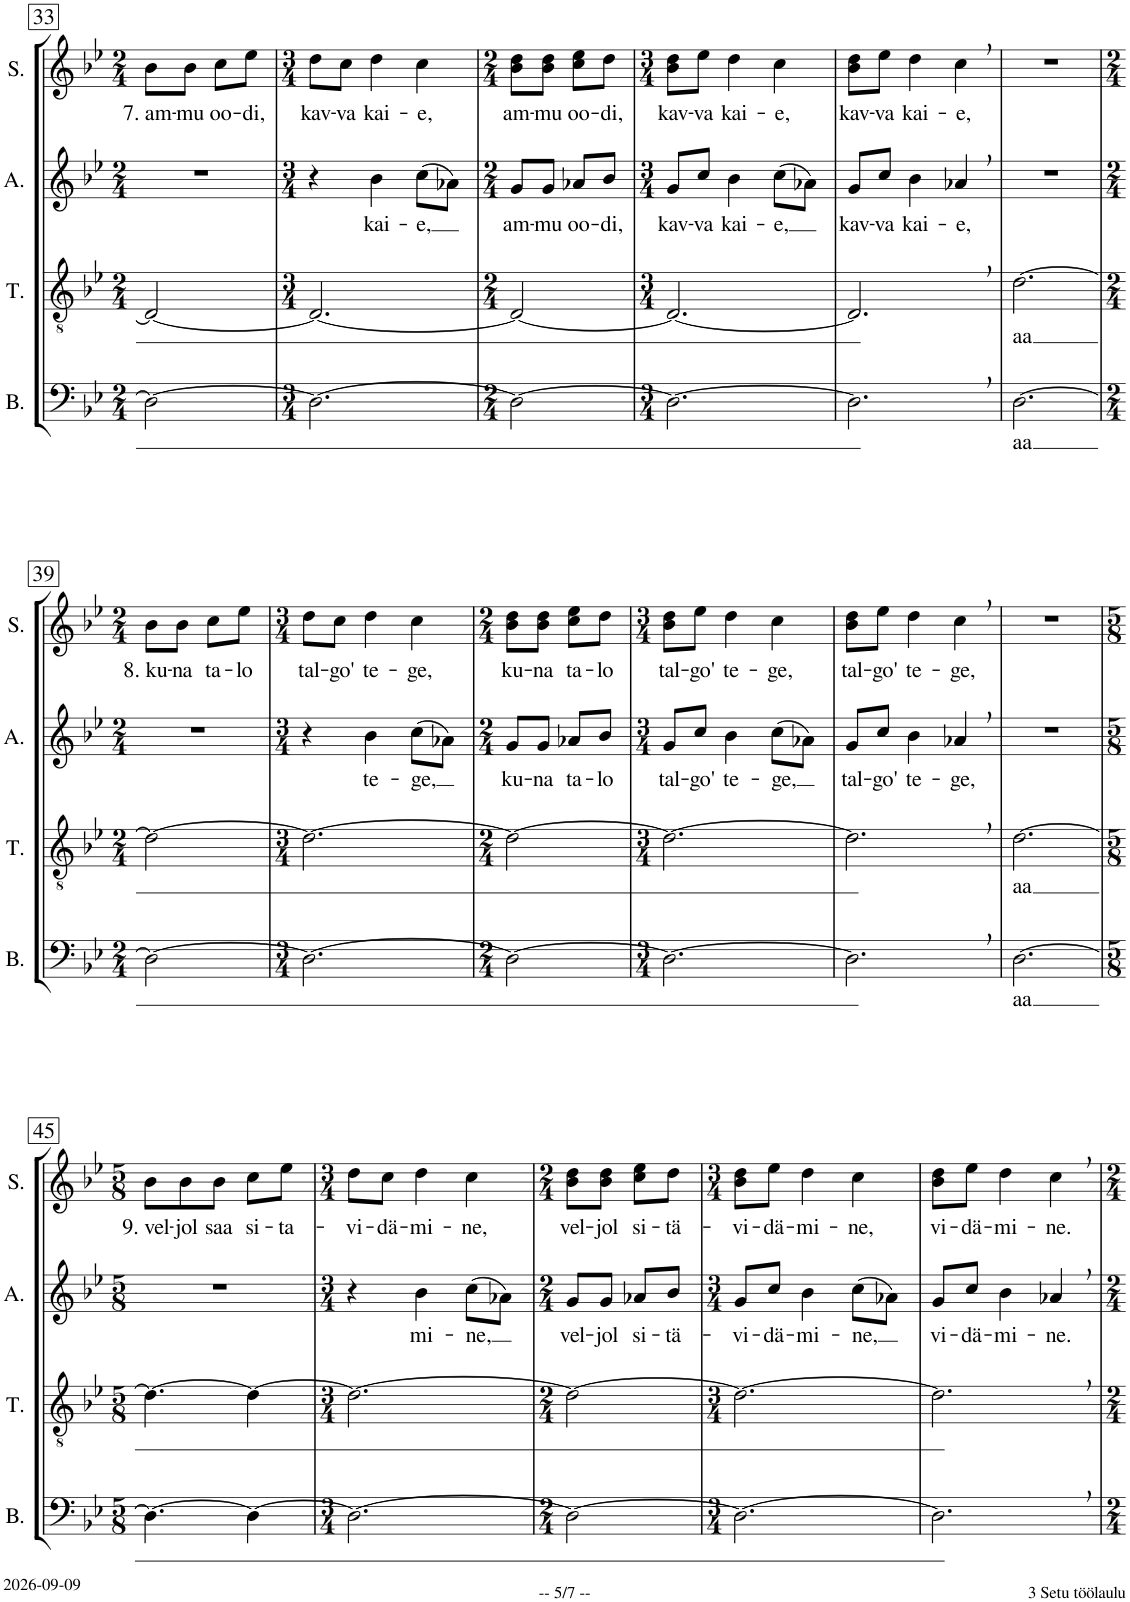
**kern	**text	**kern	**text	**kern	**text	**kern	**text
*part4	*part4	*part3	*part3	*part2	*part2	*part1	*part1
*staff4	*staff4	*staff3	*staff3	*staff2	*staff2	*staff1	*staff1
*I"Bass	*	*I"Tenor	*	*I"Alto	*	*I"Soprano	*
*I'B.	*	*I'T.	*	*I'A.	*	*I'S.	*
!!LO:PB:g=z
*clefF4	*	*clefGv2	*	*clefG2	*	*clefG2	*
*	*	*	*	*Trd1c2	*	*	*
*k[b-e-]	*	*k[b-e-]	*	*k[b-e-]	*	*k[b-e-]	*
*M2/4	*	*M2/4	*	*M2/4	*	*M2/4	*
=33	=33	=33	=33	=33	=33	=33	=33
!	!	!	!	!	!	!	!LO:LY:b
2D\_	.	2D/_	.	2r	.	8b-\L	7. am-
!	!	!	!	!	!	!	!LO:LY:b
.	.	.	.	.	.	8b-\J	-mu
!	!	!	!	!	!	!	!LO:LY:b
.	.	.	.	.	.	8cc\L	oo-
!	!	!	!	!	!	!	!LO:LY:b
.	.	.	.	.	.	8ee-\J	-di,
=34	=34	=34	=34	=34	=34	=34	=34
*M3/4	*	*M3/4	*	*M3/4	*	*M3/4	*
!	!	!	!	!	!	!	!LO:LY:b
2.D\_	.	2.D/_	.	4r	.	8dd\L	kav-
!	!	!	!	!	!	!	!LO:LY:b
.	.	.	.	.	.	8cc\J	-va
!	!	!	!	!	!LO:LY:b	!	!LO:LY:b
.	.	.	.	4b-\	kai-	4dd\	kai-
!	!	!	!	!	!LO:LY:b	!	!LO:LY:b
.	.	.	.	(8cc\L	-e,	4cc\	-e,
.	.	.	.	8a-X\J)	.	.	.
=35	=35	=35	=35	=35	=35	=35	=35
*M2/4	*	*M2/4	*	*M2/4	*	*M2/4	*
!	!	!	!	!	!LO:LY:b	!	!LO:LY:b
2D\_	.	2D/_	.	8g/L	am-	8b-\ 8dd\L	am-
!	!	!	!	!	!LO:LY:b	!	!LO:LY:b
.	.	.	.	8g/J	-mu	8b-\ 8dd\J	-mu
!	!	!	!	!	!LO:LY:b	!	!LO:LY:b
.	.	.	.	8a-X/L	oo-	8cc\ 8ee-\L	oo-
!	!	!	!	!	!LO:LY:b	!	!LO:LY:b
.	.	.	.	8b-/J	-di,	8dd\J	-di,
=36	=36	=36	=36	=36	=36	=36	=36
*M3/4	*	*M3/4	*	*M3/4	*	*M3/4	*
!	!	!	!	!	!LO:LY:b	!	!LO:LY:b
2.D\_	.	2.D/_	.	8g/L	kav-	8b-\ 8dd\L	kav-
!	!	!	!	!	!LO:LY:b	!	!LO:LY:b
.	.	.	.	8cc/J	-va	8ee-\J	-va
!	!	!	!	!	!LO:LY:b	!	!LO:LY:b
.	.	.	.	4b-\	kai-	4dd\	kai-
!	!	!	!	!	!LO:LY:b	!	!LO:LY:b
.	.	.	.	(8cc\L	-e,	4cc\	-e,
.	.	.	.	8a-X\J)	.	.	.
=37	=37	=37	=37	=37	=37	=37	=37
!	!	!	!	!	!LO:LY:b	!	!LO:LY:b
2.D,\]	.	2.D,/]	.	8g/L	kav-	8b-\ 8dd\L	kav-
!	!	!	!	!	!LO:LY:b	!	!LO:LY:b
.	.	.	.	8cc/J	-va	8ee-\J	-va
!	!	!	!	!	!LO:LY:b	!	!LO:LY:b
.	.	.	.	4b-\	kai-	4dd\	kai-
!	!	!	!	!	!LO:LY:b	!	!LO:LY:b
.	.	.	.	4a-X,/	-e,	4cc,\	-e,
=38	=38	=38	=38	=38	=38	=38	=38
!	!LO:LY:b	!	!LO:LY:b	!	!	!	!
[2.D\	aa	[2.d\	aa	2.r	.	2.r	.
!!LO:LB:g=z
=39	=39	=39	=39	=39	=39	=39	=39
*M2/4	*	*M2/4	*	*M2/4	*	*M2/4	*
!	!	!	!	!	!	!	!LO:LY:b
2D\_	.	2d\_	.	2r	.	8b-\L	8. ku-
!	!	!	!	!	!	!	!LO:LY:b
.	.	.	.	.	.	8b-\J	-na
!	!	!	!	!	!	!	!LO:LY:b
.	.	.	.	.	.	8cc\L	ta-
!	!	!	!	!	!	!	!LO:LY:b
.	.	.	.	.	.	8ee-\J	-lo
=40	=40	=40	=40	=40	=40	=40	=40
*M3/4	*	*M3/4	*	*M3/4	*	*M3/4	*
!	!	!	!	!	!	!	!LO:LY:b
2.D\_	.	2.d\_	.	4r	.	8dd\L	tal-
!	!	!	!	!	!	!	!LO:LY:b
.	.	.	.	.	.	8cc\J	-go'
!	!	!	!	!	!LO:LY:b	!	!LO:LY:b
.	.	.	.	4b-\	te-	4dd\	te-
!	!	!	!	!	!LO:LY:b	!	!LO:LY:b
.	.	.	.	(8cc\L	-ge,	4cc\	-ge,
.	.	.	.	8a-X\J)	.	.	.
=41	=41	=41	=41	=41	=41	=41	=41
*M2/4	*	*M2/4	*	*M2/4	*	*M2/4	*
!	!	!	!	!	!LO:LY:b	!	!LO:LY:b
2D\_	.	2d\_	.	8g/L	ku-	8b-\ 8dd\L	ku-
!	!	!	!	!	!LO:LY:b	!	!LO:LY:b
.	.	.	.	8g/J	-na	8b-\ 8dd\J	-na
!	!	!	!	!	!LO:LY:b	!	!LO:LY:b
.	.	.	.	8a-X/L	ta-	8cc\ 8ee-\L	ta-
!	!	!	!	!	!LO:LY:b	!	!LO:LY:b
.	.	.	.	8b-/J	-lo	8dd\J	-lo
=42	=42	=42	=42	=42	=42	=42	=42
*M3/4	*	*M3/4	*	*M3/4	*	*M3/4	*
!	!	!	!	!	!LO:LY:b	!	!LO:LY:b
2.D\_	.	2.d\_	.	8g/L	tal-	8b-\ 8dd\L	tal-
!	!	!	!	!	!LO:LY:b	!	!LO:LY:b
.	.	.	.	8cc/J	-go'	8ee-\J	-go'
!	!	!	!	!	!LO:LY:b	!	!LO:LY:b
.	.	.	.	4b-\	te-	4dd\	te-
!	!	!	!	!	!LO:LY:b	!	!LO:LY:b
.	.	.	.	(8cc\L	-ge,	4cc\	-ge,
.	.	.	.	8a-X\J)	.	.	.
=43	=43	=43	=43	=43	=43	=43	=43
!	!	!	!	!	!LO:LY:b	!	!LO:LY:b
2.D,\]	.	2.d,\]	.	8g/L	tal-	8b-\ 8dd\L	tal-
!	!	!	!	!	!LO:LY:b	!	!LO:LY:b
.	.	.	.	8cc/J	-go'	8ee-\J	-go'
!	!	!	!	!	!LO:LY:b	!	!LO:LY:b
.	.	.	.	4b-\	te-	4dd\	te-
!	!	!	!	!	!LO:LY:b	!	!LO:LY:b
.	.	.	.	4a-X,/	-ge,	4cc,\	-ge,
=44	=44	=44	=44	=44	=44	=44	=44
!	!LO:LY:b	!	!LO:LY:b	!	!	!	!
[2.D\	aa	[2.d\	aa	2.r	.	2.r	.
!!LO:LB:g=z
=45	=45	=45	=45	=45	=45	=45	=45
*M5/8	*	*M5/8	*	*M5/8	*	*M5/8	*
!	!	!	!	!	!	!	!LO:LY:b
4.D\_	.	4.d\_	.	8%5r	.	8b-\L	9. vel-
!	!	!	!	!	!	!	!LO:LY:b
.	.	.	.	.	.	8b-\	jol
!	!	!	!	!	!	!	!LO:LY:b
.	.	.	.	.	.	8b-\J	saa
!	!	!	!	!	!	!	!LO:LY:b
4D\_	.	4d\_	.	.	.	8cc\L	si-
!	!	!	!	!	!	!	!LO:LY:b
.	.	.	.	.	.	8ee-\J	-ta-
=46	=46	=46	=46	=46	=46	=46	=46
*M3/4	*	*M3/4	*	*M3/4	*	*M3/4	*
!	!	!	!	!	!	!	!LO:LY:b
2.D\_	.	2.d\_	.	4r	.	8dd\L	-vi-
!	!	!	!	!	!	!	!LO:LY:b
.	.	.	.	.	.	8cc\J	-dä-
!	!	!	!	!	!LO:LY:b	!	!LO:LY:b
.	.	.	.	4b-\	mi-	4dd\	-mi-
!	!	!	!	!	!LO:LY:b	!	!LO:LY:b
.	.	.	.	(8cc\L	-ne,	4cc\	-ne,
.	.	.	.	8a-X\J)	.	.	.
=47	=47	=47	=47	=47	=47	=47	=47
*M2/4	*	*M2/4	*	*M2/4	*	*M2/4	*
!	!	!	!	!	!LO:LY:b	!	!LO:LY:b
2D\_	.	2d\_	.	8g/L	vel-	8b-\ 8dd\L	vel-
!	!	!	!	!	!LO:LY:b	!	!LO:LY:b
.	.	.	.	8g/J	-jol	8b-\ 8dd\J	-jol
!	!	!	!	!	!LO:LY:b	!	!LO:LY:b
.	.	.	.	8a-X/L	si-	8cc\ 8ee-\L	si-
!	!	!	!	!	!LO:LY:b	!	!LO:LY:b
.	.	.	.	8b-/J	-tä-	8dd\J	-tä-
=48	=48	=48	=48	=48	=48	=48	=48
*M3/4	*	*M3/4	*	*M3/4	*	*M3/4	*
!	!	!	!	!	!LO:LY:b	!	!LO:LY:b
2.D\_	.	2.d\_	.	8g/L	-vi-	8b-\ 8dd\L	-vi-
!	!	!	!	!	!LO:LY:b	!	!LO:LY:b
.	.	.	.	8cc/J	-dä-	8ee-\J	-dä-
!	!	!	!	!	!LO:LY:b	!	!LO:LY:b
.	.	.	.	4b-\	-mi-	4dd\	-mi-
!	!	!	!	!	!LO:LY:b	!	!LO:LY:b
.	.	.	.	(8cc\L	-ne,	4cc\	-ne,
.	.	.	.	8a-X\J)	.	.	.
=49	=49	=49	=49	=49	=49	=49	=49
!	!	!	!	!	!LO:LY:b	!	!LO:LY:b
2.D,\]	.	2.d,\]	.	8g/L	vi-	8b-\ 8dd\L	-vi-
!	!	!	!	!	!LO:LY:b	!	!LO:LY:b
.	.	.	.	8cc/J	-dä-	8ee-\J	-dä-
!	!	!	!	!	!LO:LY:b	!	!LO:LY:b
.	.	.	.	4b-\	-mi-	4dd\	-mi-
!	!	!	!	!	!LO:LY:b	!	!LO:LY:b
.	.	.	.	4a-X,/	-ne.	4cc,\	-ne.
=	=	=	=	=	=	=	=
*-	*-	*-	*-	*-	*-	*-	*-
